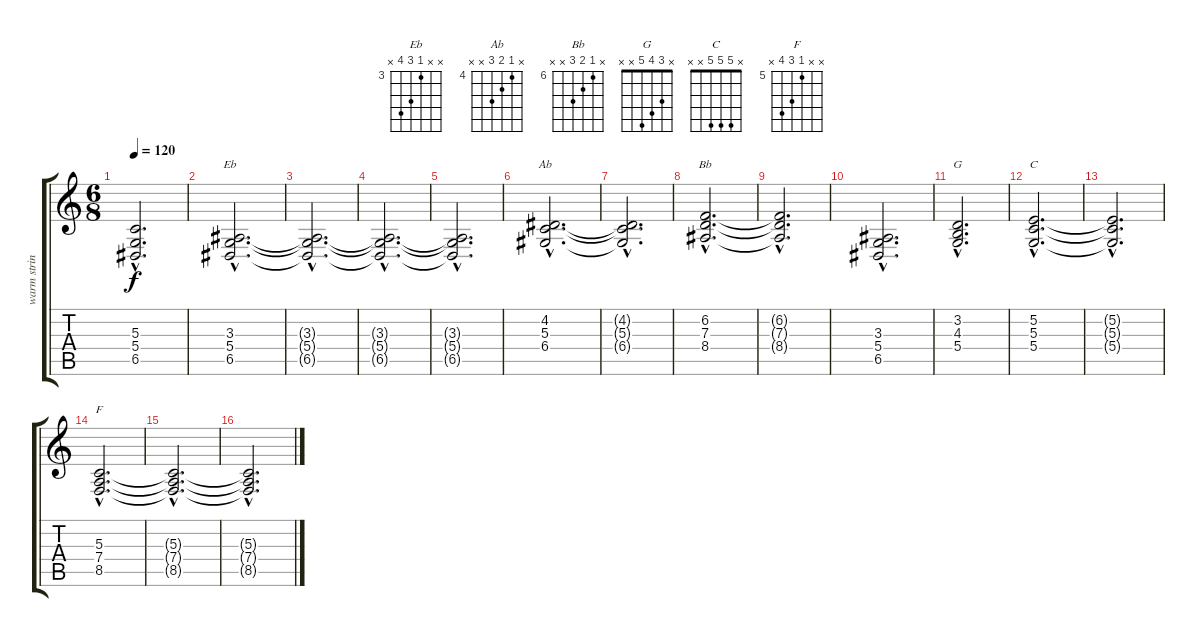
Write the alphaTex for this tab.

\track ("warm strings" "warm strin") {instrument stringensemble1}
\staff {score tabs}
\tuning (E4 B3 G3 D3 A2 E2) {hide}
\chord ("Eb" x x 3 5 6 x) {firstfret 3}
\chord ("Ab" x 4 5 6 x x) {firstfret 4}
\chord ("Bb" x 6 7 8 x x) {firstfret 6}
\chord ("G" x 3 4 5 x x)
\chord ("C" x 5 5 5 x x)
\chord ("F" x x 5 7 8 x) {firstfret 5}
\ts (6 8)
\tempo 120
\clef g2
\ks c
(5.3{hac t} 5.4{hac t} 6.5{hac t}).2{d dy f} |
(3.3{hac} 5.4{hac} 6.5{hac}).2{d ch "Eb"} |
(3.3{hac t} 5.4{hac t} 6.5{hac t}).2{d} |
(3.3{hac t} 5.4{hac t} 6.5{hac t}).2{d} |
(3.3{hac t} 5.4{hac t} 6.5{hac t}).2{d} |
(4.2{hac} 5.3{hac} 6.4{hac}).2{d ch "Ab"} |
(4.2{hac t} 5.3{hac t} 6.4{hac t}).2{d} |
(6.2{hac} 7.3{hac} 8.4{hac}).2{d ch "Bb"} |
(6.2{hac t} 7.3{hac t} 8.4{hac t}).2{d} |
(3.3{hac} 5.4{hac} 6.5{hac}).2{d} |
(3.2{hac} 4.3{hac} 5.4{hac}).2{d ch "G"} |
(5.2{hac} 5.3{hac} 5.4{hac}).2{d ch "C"} |
(5.2{hac t} 5.3{hac t} 5.4{hac t}).2{d} |
(5.3{hac} 7.4{hac} 8.5{hac}).2{d ch "F"} |
(5.3{hac t} 7.4{hac t} 8.5{hac t}).2{d} |
(5.3{hac t} 7.4{hac t} 8.5{hac t}).2{d}
